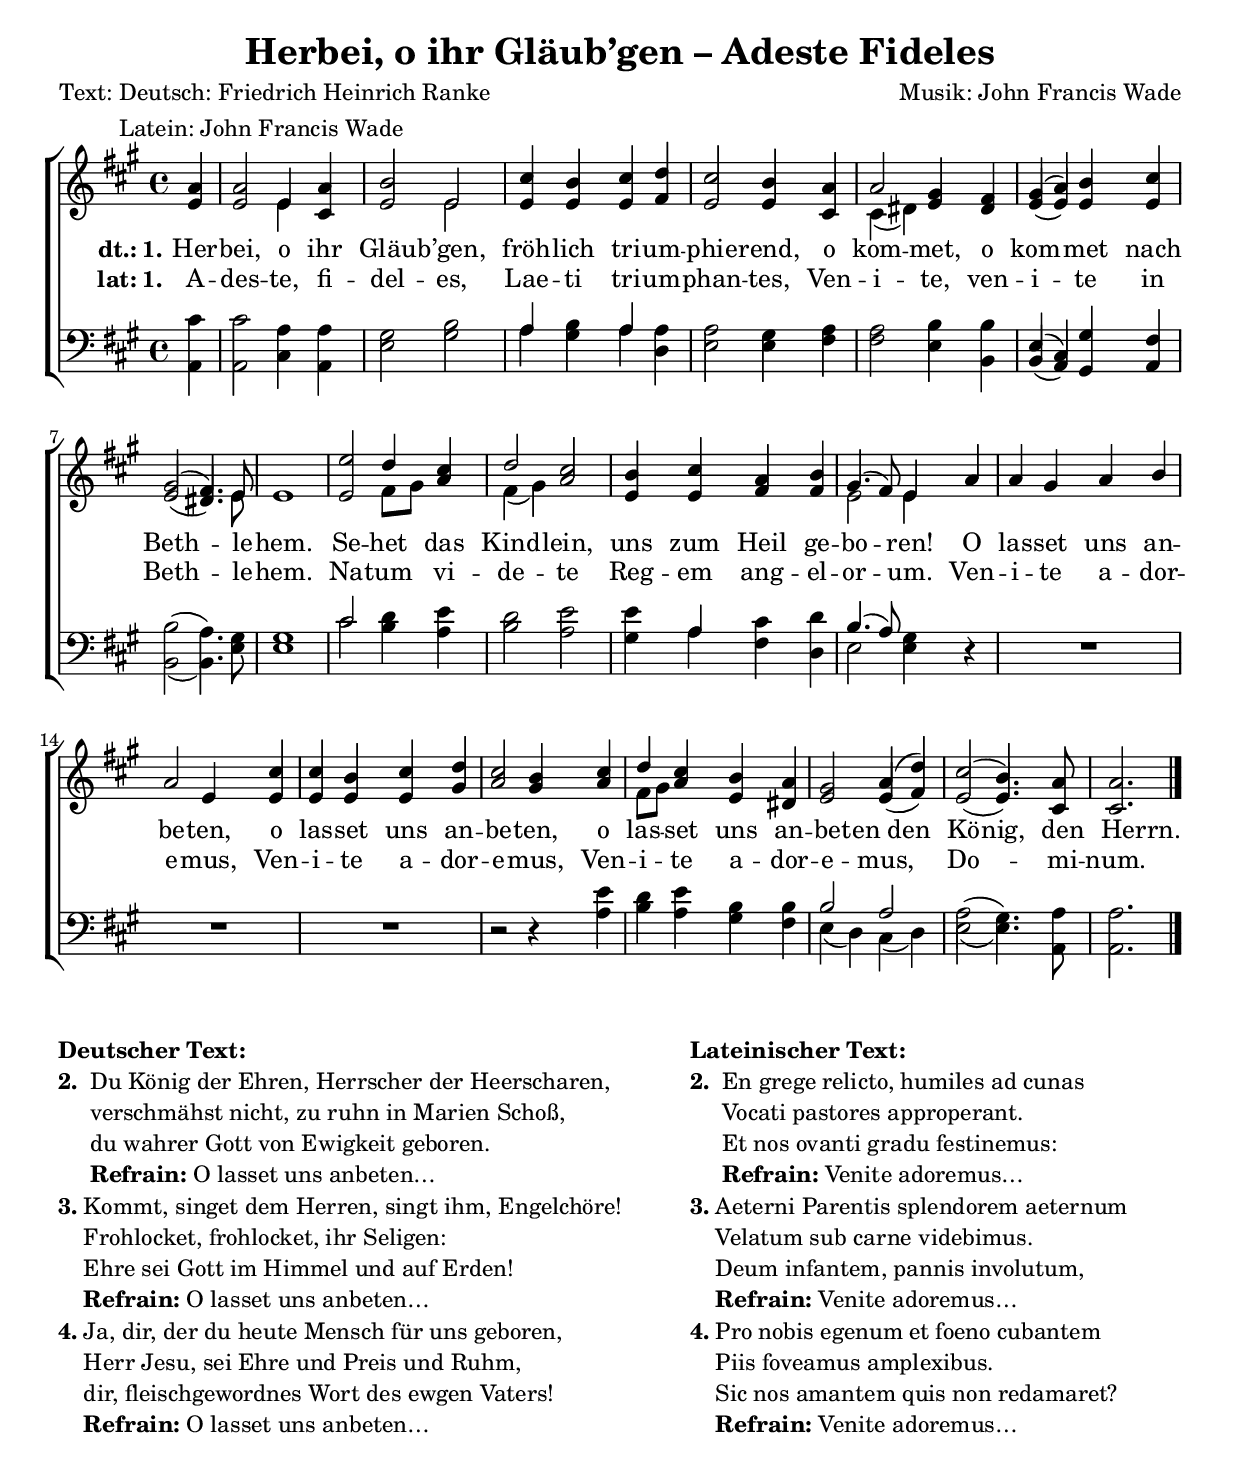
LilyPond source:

\version "2.12.3"

\include "default.ly"

\header {
    title = "Herbei, o ihr Gläub’gen – Adeste Fideles"
	poet = \markup {\line{ Text: \column{ "Deutsch: Friedrich Heinrich Ranke" "Latein: John Francis Wade" }}}
    composer = "Musik: John Francis Wade"
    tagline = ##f
}

upper = 
    \relative c' {
    \slurDown
    \clef treble
    \key a\major
    \time 4/4
    \partial 4 
    <e a>4
    <e a>2 << e4 \\ e4 >> <cis a'>
    <e b'>2 <<e\\ e>> 
    <e cis'>4 <e b'> <e cis'> <fis d'>
    <e cis'>2 <e b'>4 <cis a'>
    
    << a'2 \\ { cis,4 (dis4) } >> <e gis> <dis fis>
    << { gis (a) } \\ { \stemUp e (e) } >> <e b'> <e cis'>
    << { gis2 (fis4.) } \\ { \stemUp e2 (dis4.) } >> << e8 \\ e8 >>
    e1
    <e e'>2 << d'4 \\ {fis,8 [gis8]} >> \stemUp <a cis>4
    << {\stemDown \slurDown fis4 (gis)} \\ \stemUp d'2 >> <a cis>2
    <e b'>4 <e cis'> <fis a> <fis b>
    << {gis4. (fis8)} \\ e2 >> << e4 \\ e4 >>
    a 
    a gis a b 
    a2 e4 <e cis'>
    <e cis'> <e b'> <e cis'> <gis d'>
    <a cis>2 <gis b>4
    <a cis>
    << {\stemDown fis8 [gis]} \\ \stemUp d'4>> 
    <a cis>4 <e b'> <dis a'>
    
    <e gis>2 <<{a4 (d)}\\{\stemUp e,4 (fis)}>>
    
    << { \slurDown e2 (e4.) } \\ { \stemUp \slurUp cis'2 (b4.) } >> <cis, a'>8
    <cis a'>2.
    \bar "|."
    }
    

lower = 
    \relative c {
    \clef bass
    \key a\major
    \time 4/4
    \partial 4
    <a cis'>4
    <a cis'>2 <cis a'>4 <a a'> 
    <e' gis>2 <gis b>
    << a4 \\ a4 >> <gis b> << a \\ a >> <a d,>
    <e a>2 <e gis>4 <fis a>
    <fis a>2 <e b'>4 <b b'>
    << {e (cis)} \\ { \stemUp b (a) } >> <gis gis'> <a fis'>
    << { \slurDown \stemDown b2 (b4.) }\\ { \slurUp b'2 (a4.)} >> <e gis>8
    <e gis>1
    <<cis'2 \\ cis2>> <b d>4 <a e'>
    <b d>2 <a e'>
    <gis e'>4 <<a\\a>> <fis cis'> <d d'>
    << \stemDown e2 \\ {\slurUp \stemUp b'4. (a8)}>> <e gis>4
    r4 
    R1 R1 R1 r2 r4
    <a e'>4
    <b d> <a e'> <gis b> <fis b>
    << b2 \\ { e,4 (d)} >>
    << { \stemDown \slurDown cis4 (d) } \\ \stemUp a'2 >>
    << { \stemDown a2 (gis4.) } \\ { e2 (e4.) }>> <a, a'>8
    <a a'>2.
    \bar "|."
    }

verbalat = \context Lyrics = "verbalat" \lyricmode {
	\set stanza = #"lat: 1."
    A4 -- des2 -- te,4 fi -- del2 -- es,
    Lae4 -- ti4 tri -- um -- phan2 -- tes,4
    Ven4 -- i2 -- te,4 ven -- i2 -- te4 in Beth2.. -- le8 -- hem.1
    Na2 -- tum4 vi -- de2 -- te
    Reg4 -- em ang -- el -- or2 -- um.4
    Ven -- i -- te a -- dor -- e2 -- mus,4
    Ven -- i -- te a -- dor -- e2 -- mus,4
    Ven -- i -- te a -- dor -- e2 -- mus,
    Do2.. -- mi8 -- num.2.
    }

verbadeut = \context Lyrics = "verbadeut" \lyricmode {
	\set stanza = #"dt.: 1."
    Her4 -- bei,2 o4 ihr Gläu2 -- b’gen, 
    fröh4 -- lich4 tri -- um -- phie2 -- rend,4
    o4     kom2 -- met,4   o   kom2 -- met4 nach Beth2.. -- le8 -- hem.1
    Se2 -- het4 das4 Kind2 -- lein,2 
    uns4 zum Heil ge -- bo2 -- ren!4
    O las -- set uns an -- be2 -- ten,4 
    o las -- set uns an -- be2 -- ten,4
    o las -- set uns an -- be2 -- "ten den"
    Kö2 -- nig,4. den Herrn.
    }


\score{ 
    \context ChoirStaff {
        <<
        \new Staff { \upper }
        \new Lyrics {\verbadeut }
        \new Lyrics { \verbalat }
        \new Staff { \lower }
        >>
    }

    \layout{ }
    \midi { \context { \Score tempoWholesPerMinute = #(ly:make-moment 120 4) } }
}
\markup {
  \fill-line {
    \hspace #0.1 
      \column {\line{\bold "Deutscher Text:"}
      \line {  \bold "2. "
      	      \column {
      	      	      "Du König der Ehren, Herrscher der Heerscharen,"
      	      	      "verschmähst nicht, zu ruhn in Marien Schoß,"
      	      	      "du wahrer Gott von Ewigkeit geboren."
      	      	      \concat{ \bold "Refrain: " "O lasset uns anbeten…"}
        }
      }
      \hspace #0.1 
      \line { \bold "3."
        \column {
      	      	     "Kommt, singet dem Herren, singt ihm, Engelchöre!"
      	      	     "Frohlocket, frohlocket, ihr Seligen:"
      	      	     "Ehre sei Gott im Himmel und auf Erden!"
      	      	     \concat{ \bold "Refrain: " "O lasset uns anbeten…"}
        }
      }
       \hspace #0.1 
      \line { \bold "4."
        \column {
      	      	     "Ja, dir, der du heute Mensch für uns geboren,"
      	      	     "Herr Jesu, sei Ehre und Preis und Ruhm,"
      	      	     "dir, fleischgewordnes Wort des ewgen Vaters!"
      	      	     \concat{ \bold "Refrain: " "O lasset uns anbeten…"}
        }
      }
    }
    \hspace #0.1 
    \column {\line{\bold "Lateinischer Text:"}
      \line {  \bold "2. "
      	      \column {
      	      	      "En grege relicto, humiles ad cunas"
      	      	      "Vocati pastores approperant."
      	      	      "Et nos ovanti gradu festinemus:"
      	      	      \concat{\bold "Refrain: " "Venite adoremus…"}
        }
      }
      \hspace #0.1 
      \line { \bold "3."
        \column {
      	      	     "Aeterni Parentis splendorem aeternum"
      	      	     "Velatum sub carne videbimus."
      	      	     "Deum infantem, pannis involutum,"
      	      	      \concat{\bold "Refrain: " "Venite adoremus…"}
        }
      }
       \hspace #0.1 
      \line { \bold "4."
        \column {
      	      	     "Pro nobis egenum et foeno cubantem"
      	      	     "Piis foveamus amplexibus."
      	      	     "Sic nos amantem quis non redamaret?"
      	      	     \concat{\bold "Refrain: " "Venite adoremus…"}
        }
      }
    }
  \hspace #0.1 
  }
}
